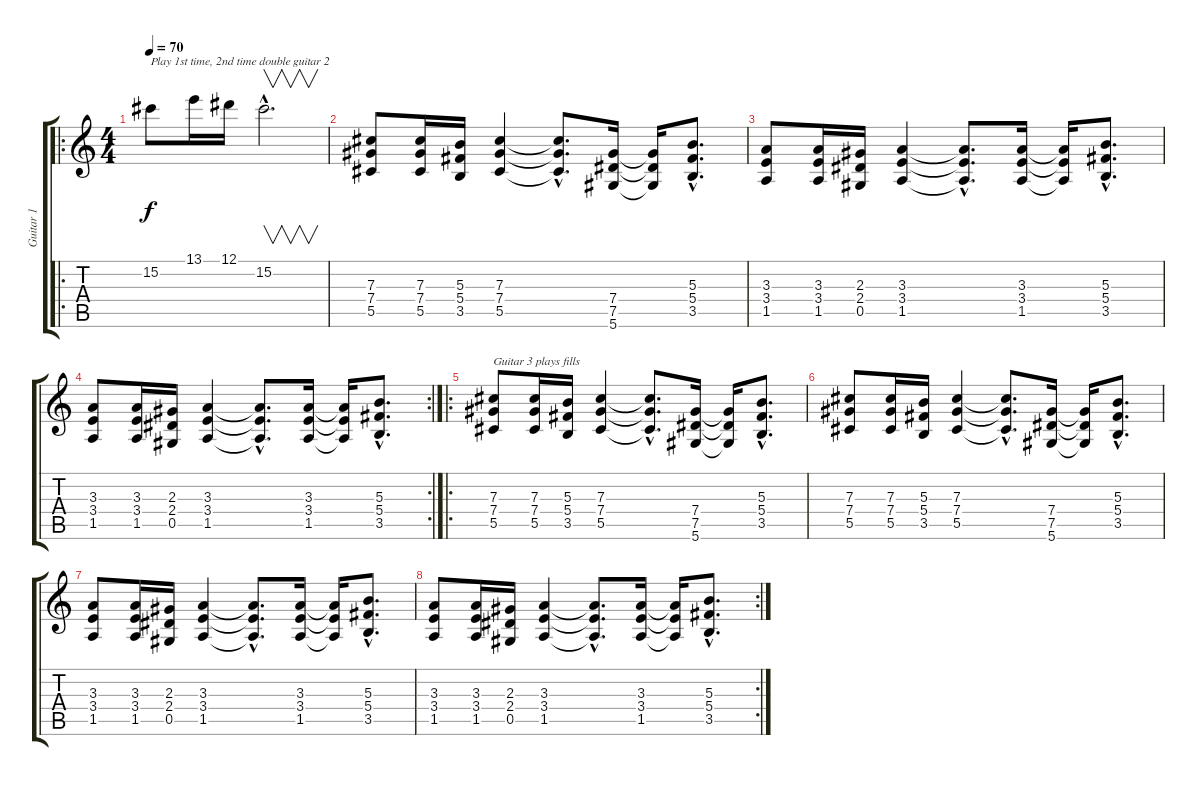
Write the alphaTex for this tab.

\track ("Guitar 1" "Guitar 1") {instrument electricguitarclean}
\staff {score tabs}
\tuning (Eb4 Bb3 Gb3 Db3 Ab2 Eb2) {hide}
\ro
\ts (4 4)
\tempo 70
\clef g2
\ks c
15.2.8{txt "Play 1st time, 2nd time double guitar 2" dy f} 13.1.16 12.1.16 15.2{hac}.2{v d} |
(7.3 7.4 5.5).8 (7.3 7.4 5.5).16 (5.3 5.4 3.5).16 (7.3 7.4 5.5).4 (7.3{hac t} 7.4{hac t} 5.5{hac t}).8{d} (7.4 7.5 5.6).16 (7.4{t} 7.5{t} 5.6{t}).16 (5.3{hac} 5.4{hac} 3.5{hac}).8{d} |
(3.3 3.4 1.5).8 (3.3 3.4 1.5).16 (2.3 2.4 0.5).16 (3.3 3.4 1.5).4 (3.3{hac t} 3.4{hac t} 1.5{hac t}).8{d} (3.3 3.4 1.5).16 (3.3{t} 3.4{t} 1.5{t}).16 (5.3{hac} 5.4{hac} 3.5{hac}).8{d} |
\rc 2
(3.3 3.4 1.5).8 (3.3 3.4 1.5).16 (2.3 2.4 0.5).16 (3.3 3.4 1.5).4 (3.3{hac t} 3.4{hac t} 1.5{hac t}).8{d} (3.3 3.4 1.5).16 (3.3{t} 3.4{t} 1.5{t}).16 (5.3{hac} 5.4{hac} 3.5{hac}).8{d} |
\ro
(7.3 7.4 5.5).8{txt "Guitar 3 plays fills"} (7.3 7.4 5.5).16 (5.3 5.4 3.5).16 (7.3 7.4 5.5).4 (7.3{hac t} 7.4{hac t} 5.5{hac t}).8{d} (7.4 7.5 5.6).16 (7.4{t} 7.5{t} 5.6{t}).16 (5.3{hac} 5.4{hac} 3.5{hac}).8{d} |
(7.3 7.4 5.5).8 (7.3 7.4 5.5).16 (5.3 5.4 3.5).16 (7.3 7.4 5.5).4 (7.3{hac t} 7.4{hac t} 5.5{hac t}).8{d} (7.4 7.5 5.6).16 (7.4{t} 7.5{t} 5.6{t}).16 (5.3{hac} 5.4{hac} 3.5{hac}).8{d} |
(3.3 3.4 1.5).8 (3.3 3.4 1.5).16 (2.3 2.4 0.5).16 (3.3 3.4 1.5).4 (3.3{hac t} 3.4{hac t} 1.5{hac t}).8{d} (3.3 3.4 1.5).16 (3.3{t} 3.4{t} 1.5{t}).16 (5.3{hac} 5.4{hac} 3.5{hac}).8{d} |
\rc 2
(3.3 3.4 1.5).8 (3.3 3.4 1.5).16 (2.3 2.4 0.5).16 (3.3 3.4 1.5).4 (3.3{hac t} 3.4{hac t} 1.5{hac t}).8{d} (3.3 3.4 1.5).16 (3.3{t} 3.4{t} 1.5{t}).16 (5.3{hac} 5.4{hac} 3.5{hac}).8{d}
